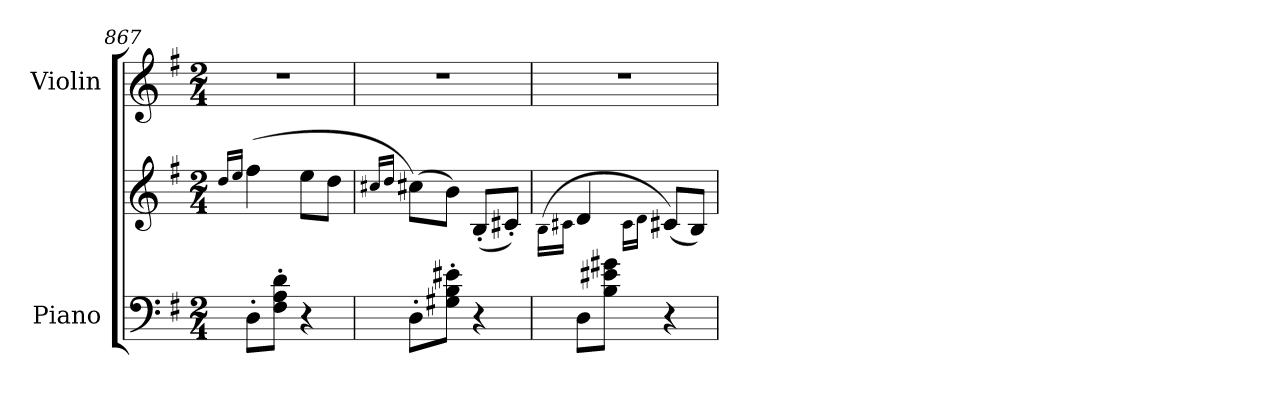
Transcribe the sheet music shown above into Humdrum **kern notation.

**kern	**kern	**kern
*part2	*part2	*part1
*staff3	*staff2	*staff1
*I"Piano	*	*I"Violin
*I'Pno.	*	*I'Vln.
*clefF4	*clefG2	*clefG2
*k[f#]	*k[f#]	*k[f#]
*M2/4	*M2/4	*M2/4
=867	=867	=867
*	*^	*
.	.	(16qdd/LL	.
.	.	16qee/JJ	.
8D'\L	(4ff#\	[8ff#/Lyy	2r
8F#\' 8A\' 8d\'J	.	8ff#/Jyy]	.
4r	8ryy	8ee\L	.
.	8ryy	8dd\J	.
*	*v	*v	*
=868	=868	=868
.	16qcc#X/LL	.
.	16qdd/JJ	.
8D'\L	(8cc#\L)	2r
8G#X\' 8B\' 8e#X\'J	8b\J)	.
4r	(8B'/L	.
.	8c#X'/J)	.
=869	=869	=869
*	*^	*
.	.	(16qB\LL	.
.	.	16qc#X\JJ	.
8D\L	(4d/	[8d\Lyy	2r
8B\ 8e#X\ 8g#X\J	.	8d\Jyy]	.
.	.	16qc#\LL	.
.	.	16qd\JJ	.
4r	4ryy	(8c#/L)	.
.	.	8B/J)	.
*	*v	*v	*
=	=	=
*-	*-	*-
